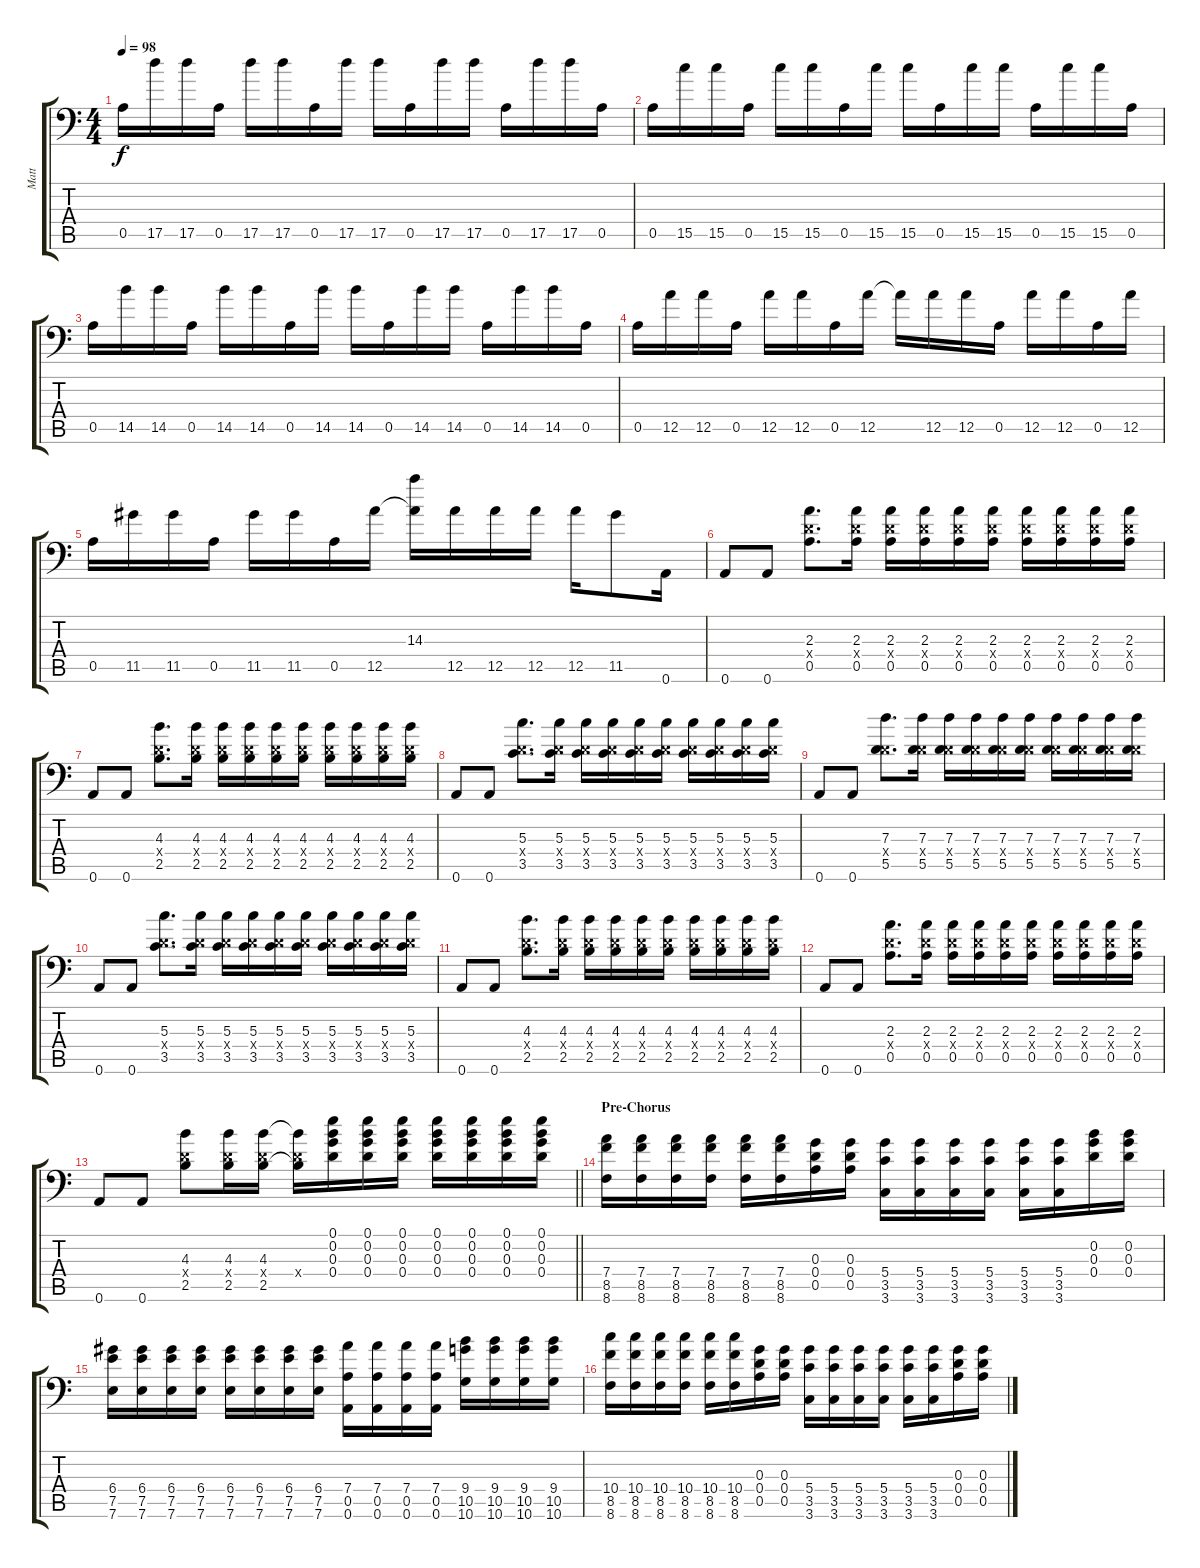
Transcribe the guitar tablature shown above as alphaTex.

\track ("Matt" "Matt") {instrument overdrivenguitar}
\staff {score tabs}
\tuning (E4 B3 G3 D3 A2 A1) {hide}
\ts (4 4)
\tempo 98
\clef f4
\ks c
0.5.16{dy f} 17.5.16 17.5.16 0.5.16 17.5.16 17.5.16 0.5.16 17.5.16 17.5.16 0.5.16 17.5.16 17.5.16 0.5.16 17.5.16 17.5.16 0.5.16 |
0.5.16 15.5.16 15.5.16 0.5.16 15.5.16 15.5.16 0.5.16 15.5.16 15.5.16 0.5.16 15.5.16 15.5.16 0.5.16 15.5.16 15.5.16 0.5.16 |
0.5.16 14.5.16 14.5.16 0.5.16 14.5.16 14.5.16 0.5.16 14.5.16 14.5.16 0.5.16 14.5.16 14.5.16 0.5.16 14.5.16 14.5.16 0.5.16 |
0.5.16 12.5.16 12.5.16 0.5.16 12.5.16 12.5.16 0.5.16 12.5.16 12.5{t}.16 12.5.16 12.5.16 0.5.16 12.5.16 12.5.16 0.5.16 12.5.16 |
0.5.16 11.5.16 11.5.16 0.5.16 11.5.16 11.5.16 0.5.16 12.5.16 (14.3 12.5{t}).16 12.5.16 12.5.16 12.5.16 12.5.16 11.5.8 0.6.16 |
0.6.8 0.6.8 (2.3 0.4{x} 0.5).8{d} (2.3 0.4{x} 0.5).16 (2.3 0.4{x} 0.5).16 (2.3 0.4{x} 0.5).16 (2.3 0.4{x} 0.5).16 (2.3 0.4{x} 0.5).16 (2.3 0.4{x} 0.5).16 (2.3 0.4{x} 0.5).16 (2.3 0.4{x} 0.5).16 (2.3 0.4{x} 0.5).16 |
0.6.8 0.6.8 (4.3 0.4{x} 2.5).8{d} (4.3 0.4{x} 2.5).16 (4.3 0.4{x} 2.5).16 (4.3 0.4{x} 2.5).16 (4.3 0.4{x} 2.5).16 (4.3 0.4{x} 2.5).16 (4.3 0.4{x} 2.5).16 (4.3 0.4{x} 2.5).16 (4.3 0.4{x} 2.5).16 (4.3 0.4{x} 2.5).16 |
0.6.8 0.6.8 (5.3 0.4{x} 3.5).8{d} (5.3 0.4{x} 3.5).16 (5.3 0.4{x} 3.5).16 (5.3 0.4{x} 3.5).16 (5.3 0.4{x} 3.5).16 (5.3 0.4{x} 3.5).16 (5.3 0.4{x} 3.5).16 (5.3 0.4{x} 3.5).16 (5.3 0.4{x} 3.5).16 (5.3 0.4{x} 3.5).16 |
0.6.8 0.6.8 (7.3 0.4{x} 5.5).8{d} (7.3 0.4{x} 5.5).16 (7.3 0.4{x} 5.5).16 (7.3 0.4{x} 5.5).16 (7.3 0.4{x} 5.5).16 (7.3 0.4{x} 5.5).16 (7.3 0.4{x} 5.5).16 (7.3 0.4{x} 5.5).16 (7.3 0.4{x} 5.5).16 (7.3 0.4{x} 5.5).16 |
0.6.8 0.6.8 (5.3 0.4{x} 3.5).8{d} (5.3 0.4{x} 3.5).16 (5.3 0.4{x} 3.5).16 (5.3 0.4{x} 3.5).16 (5.3 0.4{x} 3.5).16 (5.3 0.4{x} 3.5).16 (5.3 0.4{x} 3.5).16 (5.3 0.4{x} 3.5).16 (5.3 0.4{x} 3.5).16 (5.3 0.4{x} 3.5).16 |
0.6.8 0.6.8 (4.3 0.4{x} 2.5).8{d} (4.3 0.4{x} 2.5).16 (4.3 0.4{x} 2.5).16 (4.3 0.4{x} 2.5).16 (4.3 0.4{x} 2.5).16 (4.3 0.4{x} 2.5).16 (4.3 0.4{x} 2.5).16 (4.3 0.4{x} 2.5).16 (4.3 0.4{x} 2.5).16 (4.3 0.4{x} 2.5).16 |
0.6.8 0.6.8 (2.3 0.4{x} 0.5).8{d} (2.3 0.4{x} 0.5).16 (2.3 0.4{x} 0.5).16 (2.3 0.4{x} 0.5).16 (2.3 0.4{x} 0.5).16 (2.3 0.4{x} 0.5).16 (2.3 0.4{x} 0.5).16 (2.3 0.4{x} 0.5).16 (2.3 0.4{x} 0.5).16 (2.3 0.4{x} 0.5).16 |
\barLineRight lightlight
0.6.8 0.6.8 (4.3 0.4{x} 2.5).8 (4.3 0.4{x} 2.5).16 (4.3 0.4{x} 2.5).16 (4.3{t} 0.4{x} 2.5{t}).16 (0.1 0.2 0.3 0.4).16 (0.1 0.2 0.3 0.4).16 (0.1 0.2 0.3 0.4).16 (0.1 0.2 0.3 0.4).16 (0.1 0.2 0.3 0.4).16 (0.1 0.2 0.3 0.4).16 (0.1 0.2 0.3 0.4).16 |
\section ("" "Pre-Chorus")
(7.4 8.5 8.6).16 (7.4 8.5 8.6).16 (7.4 8.5 8.6).16 (7.4 8.5 8.6).16 (7.4 8.5 8.6).16 (7.4 8.5 8.6).16 (0.3 0.4 0.5).16 (0.3 0.4 0.5).16 (5.4 3.5 3.6).16 (5.4 3.5 3.6).16 (5.4 3.5 3.6).16 (5.4 3.5 3.6).16 (5.4 3.5 3.6).16 (5.4 3.5 3.6).16 (0.2 0.3 0.4).16 (0.2 0.3 0.4).16 |
(6.4 7.5 7.6).16 (6.4 7.5 7.6).16 (6.4 7.5 7.6).16 (6.4 7.5 7.6).16 (6.4 7.5 7.6).16 (6.4 7.5 7.6).16 (6.4 7.5 7.6).16 (6.4 7.5 7.6).16 (7.4 0.5 0.6).16 (7.4 0.5 0.6).16 (7.4 0.5 0.6).16 (7.4 0.5 0.6).16 (9.4 10.5 10.6).16 (9.4 10.5 10.6).16 (9.4 10.5 10.6).16 (9.4 10.5 10.6).16 |
(10.4 8.5 8.6).16 (10.4 8.5 8.6).16 (10.4 8.5 8.6).16 (10.4 8.5 8.6).16 (10.4 8.5 8.6).16 (10.4 8.5 8.6).16 (0.3 0.4 0.5).16 (0.3 0.4 0.5).16 (5.4 3.5 3.6).16 (5.4 3.5 3.6).16 (5.4 3.5 3.6).16 (5.4 3.5 3.6).16 (5.4 3.5 3.6).16 (5.4 3.5 3.6).16 (0.3 0.4 0.5).16 (0.3 0.4 0.5).16
